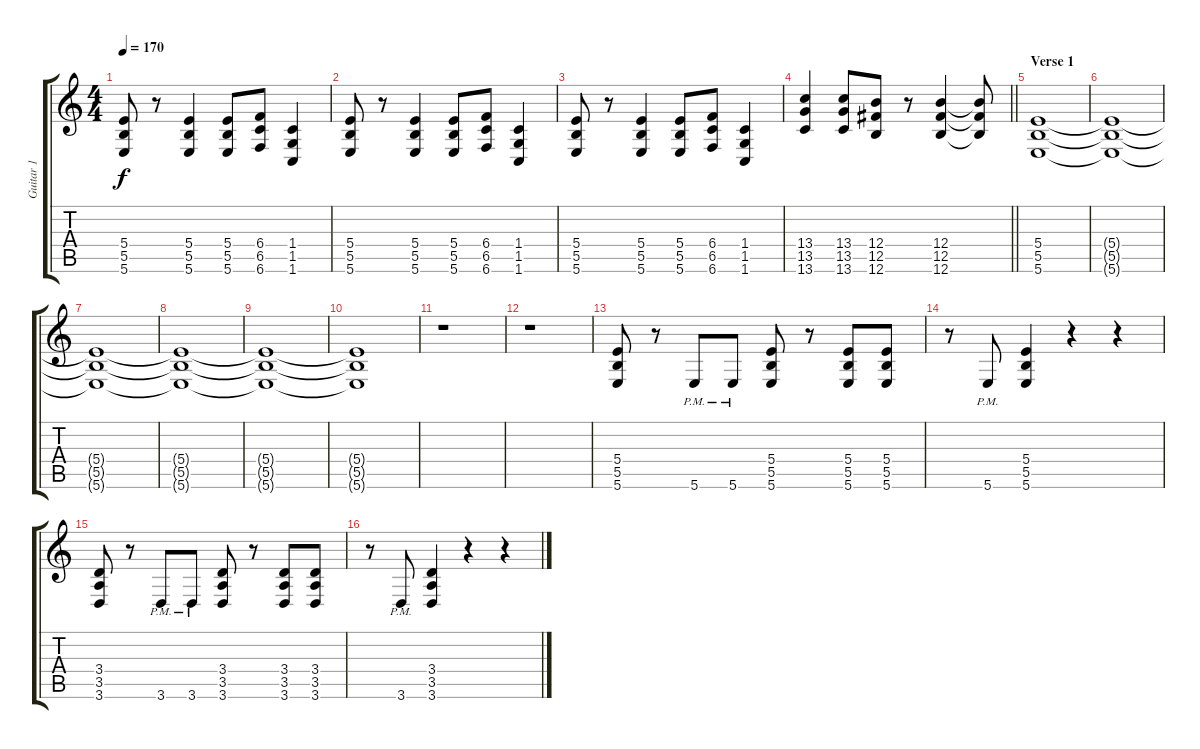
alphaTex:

\track ("Guitar 1" "Guitar 1") {instrument overdrivenguitar}
\staff {score tabs}
\tuning (Db4 Ab3 E3 B2 Gb2 B1) {hide}
\ts (4 4)
\tempo 170
\clef g2
\ks c
(5.4 5.5 5.6).8{dy f} r.8 (5.4 5.5 5.6).4 (5.4 5.5 5.6).8 (6.4 6.5 6.6).8 (1.4 1.5 1.6).4 |
(5.4 5.5 5.6).8 r.8 (5.4 5.5 5.6).4 (5.4 5.5 5.6).8 (6.4 6.5 6.6).8 (1.4 1.5 1.6).4 |
(5.4 5.5 5.6).8 r.8 (5.4 5.5 5.6).4 (5.4 5.5 5.6).8 (6.4 6.5 6.6).8 (1.4 1.5 1.6).4 |
\barLineRight lightlight
(13.4 13.5 13.6).4 (13.4 13.5 13.6).8 (12.4 12.5 12.6).8 r.8 (12.4 12.5 12.6).4 (12.4{t} 12.5{t} 12.6{t}).8 |
\section ("" "Verse 1")
(5.4 5.5 5.6).1 |
(5.4{t} 5.5{t} 5.6{t}).1 |
(5.4{t} 5.5{t} 5.6{t}).1 |
(5.4{t} 5.5{t} 5.6{t}).1 |
(5.4{t} 5.5{t} 5.6{t}).1 |
(5.4{t} 5.5{t} 5.6{t}).1{volume 0} |
r.1 |
r.1{volume 13} |
(5.4 5.5 5.6).8 r.8 5.6{pm}.8 5.6{pm}.8 (5.4 5.5 5.6).8 r.8 (5.4 5.5 5.6).8 (5.4 5.5 5.6).8 |
r.8 5.6{pm}.8 (5.4 5.5 5.6).4 r.4 r.4 |
(3.4 3.5 3.6).8 r.8 3.6{pm}.8 3.6{pm}.8 (3.4 3.5 3.6).8 r.8 (3.4 3.5 3.6).8 (3.4 3.5 3.6).8 |
r.8 3.6{pm}.8 (3.4 3.5 3.6).4 r.4 r.4
